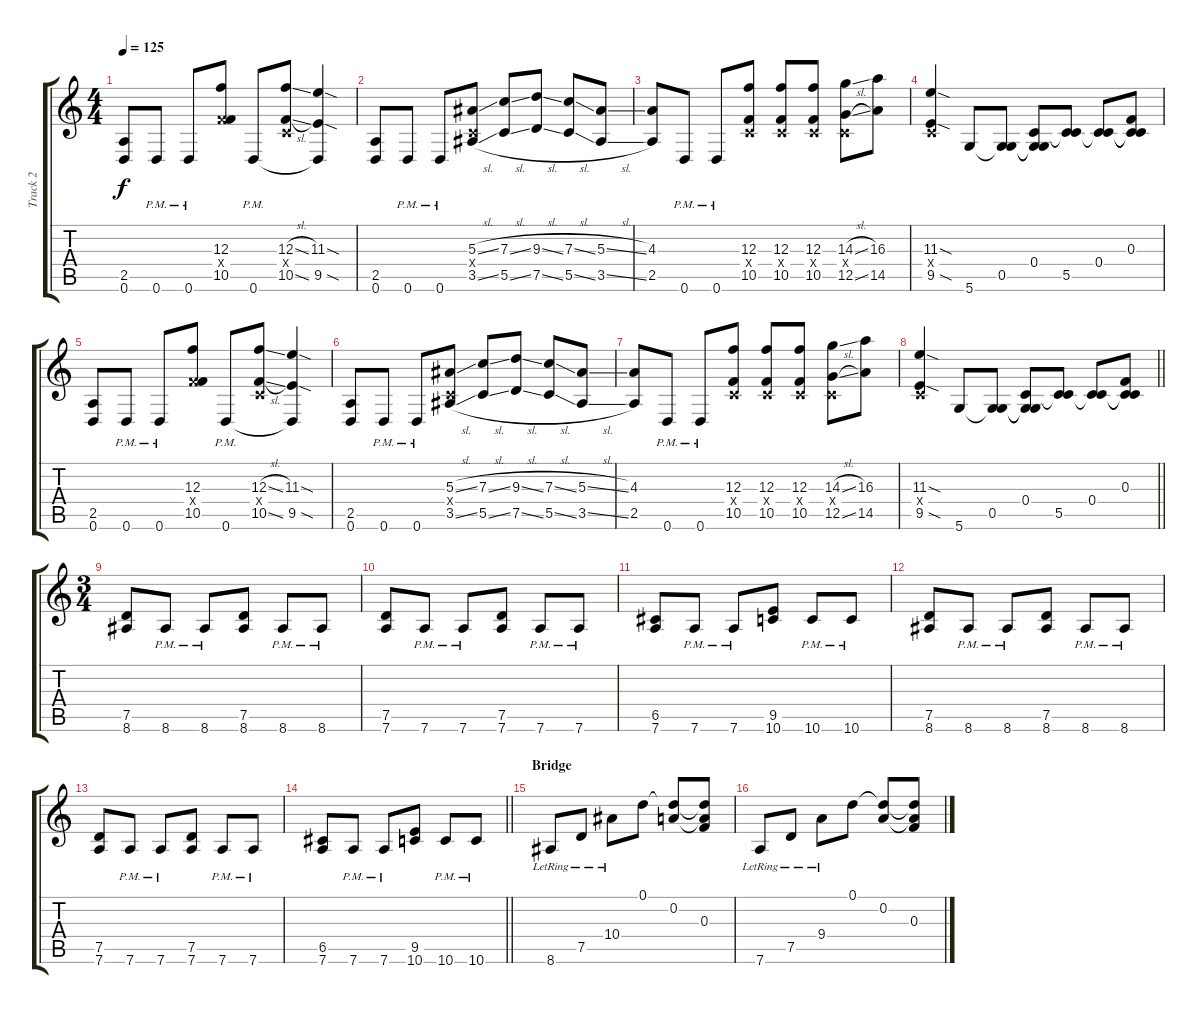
\track ("Track 2" "Track 2") {instrument distortionguitar}
\staff {score tabs}
\tuning (D4 A3 F3 C3 G2 D2) {hide}
\ts (4 4)
\section ("" "")
\tempo 125
\clef g2
\ks c
(2.5 0.6).8{dy f} 0.6{pm}.8 0.6{pm}.8 (12.3 5.4{x} 10.5).8 0.6{pm}.8 (12.3{sl} 0.4{x} 10.5{sl}).8 (11.3{sod} 9.5{sod} 0.6{t}).4 |
(2.5 0.6).8 0.6{pm}.8 0.6{pm}.8 (5.3{sl} 0.4{x} 3.5{sl}).8 (7.3{sl} 5.5{sl}).8 (9.3{sl} 7.5{sl}).8 (7.3{sl} 5.5{sl}).8 (5.3{sl} 3.5{sl}).8 |
(4.3 2.5).8 0.6{pm}.8 0.6{pm}.8 (12.3 0.4{x} 10.5).8 (12.3 0.4{x} 10.5).8 (12.3 0.4{x} 10.5).8 (14.3{sl} 0.4{x} 12.5{sl}).8 (16.3 14.5).8 |
(11.3{sod} 0.4{x} 9.5{sod}).4 5.6.8 (0.5 5.6{t}).8 (0.4 0.5{t} 5.6{t}).8 (0.4{t} 5.5).8 (0.4 5.5{t}).8 (0.3 0.4{t} 5.5{t}).8 |
(2.5 0.6).8 0.6{pm}.8 0.6{pm}.8 (12.3 5.4{x} 10.5).8 0.6{pm}.8 (12.3{sl} 0.4{x} 10.5{sl}).8 (11.3{sod} 9.5{sod} 0.6{t}).4 |
(2.5 0.6).8 0.6{pm}.8 0.6{pm}.8 (5.3{sl} 0.4{x} 3.5{sl}).8 (7.3{sl} 5.5{sl}).8 (9.3{sl} 7.5{sl}).8 (7.3{sl} 5.5{sl}).8 (5.3{sl} 3.5{sl}).8 |
(4.3 2.5).8 0.6{pm}.8 0.6{pm}.8 (12.3 0.4{x} 10.5).8 (12.3 0.4{x} 10.5).8 (12.3 0.4{x} 10.5).8 (14.3{sl} 0.4{x} 12.5{sl}).8 (16.3 14.5).8 |
\barLineRight lightlight
(11.3{sod} 0.4{x} 9.5{sod}).4 5.6.8 (0.5 5.6{t}).8 (0.4 0.5{t} 5.6{t}).8 (0.4{t} 5.5).8 (0.4 5.5{t}).8 (0.3 0.4{t} 5.5{t}).8 |
\ts (3 4)
\section ("" "")
(7.5 8.6).8 8.6{pm}.8 8.6{pm}.8 (7.5 8.6).8 8.6{pm}.8 8.6{pm}.8 |
(7.5 7.6).8 7.6{pm}.8 7.6{pm}.8 (7.5 7.6).8 7.6{pm}.8 7.6{pm}.8 |
(6.5 7.6).8 7.6{pm}.8 7.6{pm}.8 (9.5 10.6).8 10.6{pm}.8 10.6{pm}.8 |
(7.5 8.6).8 8.6{pm}.8 8.6{pm}.8 (7.5 8.6).8 8.6{pm}.8 8.6{pm}.8 |
(7.5 7.6).8 7.6{pm}.8 7.6{pm}.8 (7.5 7.6).8 7.6{pm}.8 7.6{pm}.8 |
\barLineRight lightlight
(6.5 7.6).8 7.6{pm}.8 7.6{pm}.8 (9.5 10.6).8 10.6{pm}.8 10.6{pm}.8 |
\section ("" "Bridge")
8.6{lr}.8 7.5{lr}.8 10.4{lr}.8 0.1.8 (0.1{t} 0.2).8 (0.1{t} 0.2{t} 0.3).8 |
7.6{lr}.8 7.5{lr}.8 9.4{lr}.8 0.1.8 (0.1{t} 0.2).8 (0.1{t} 0.2{t} 0.3).8
